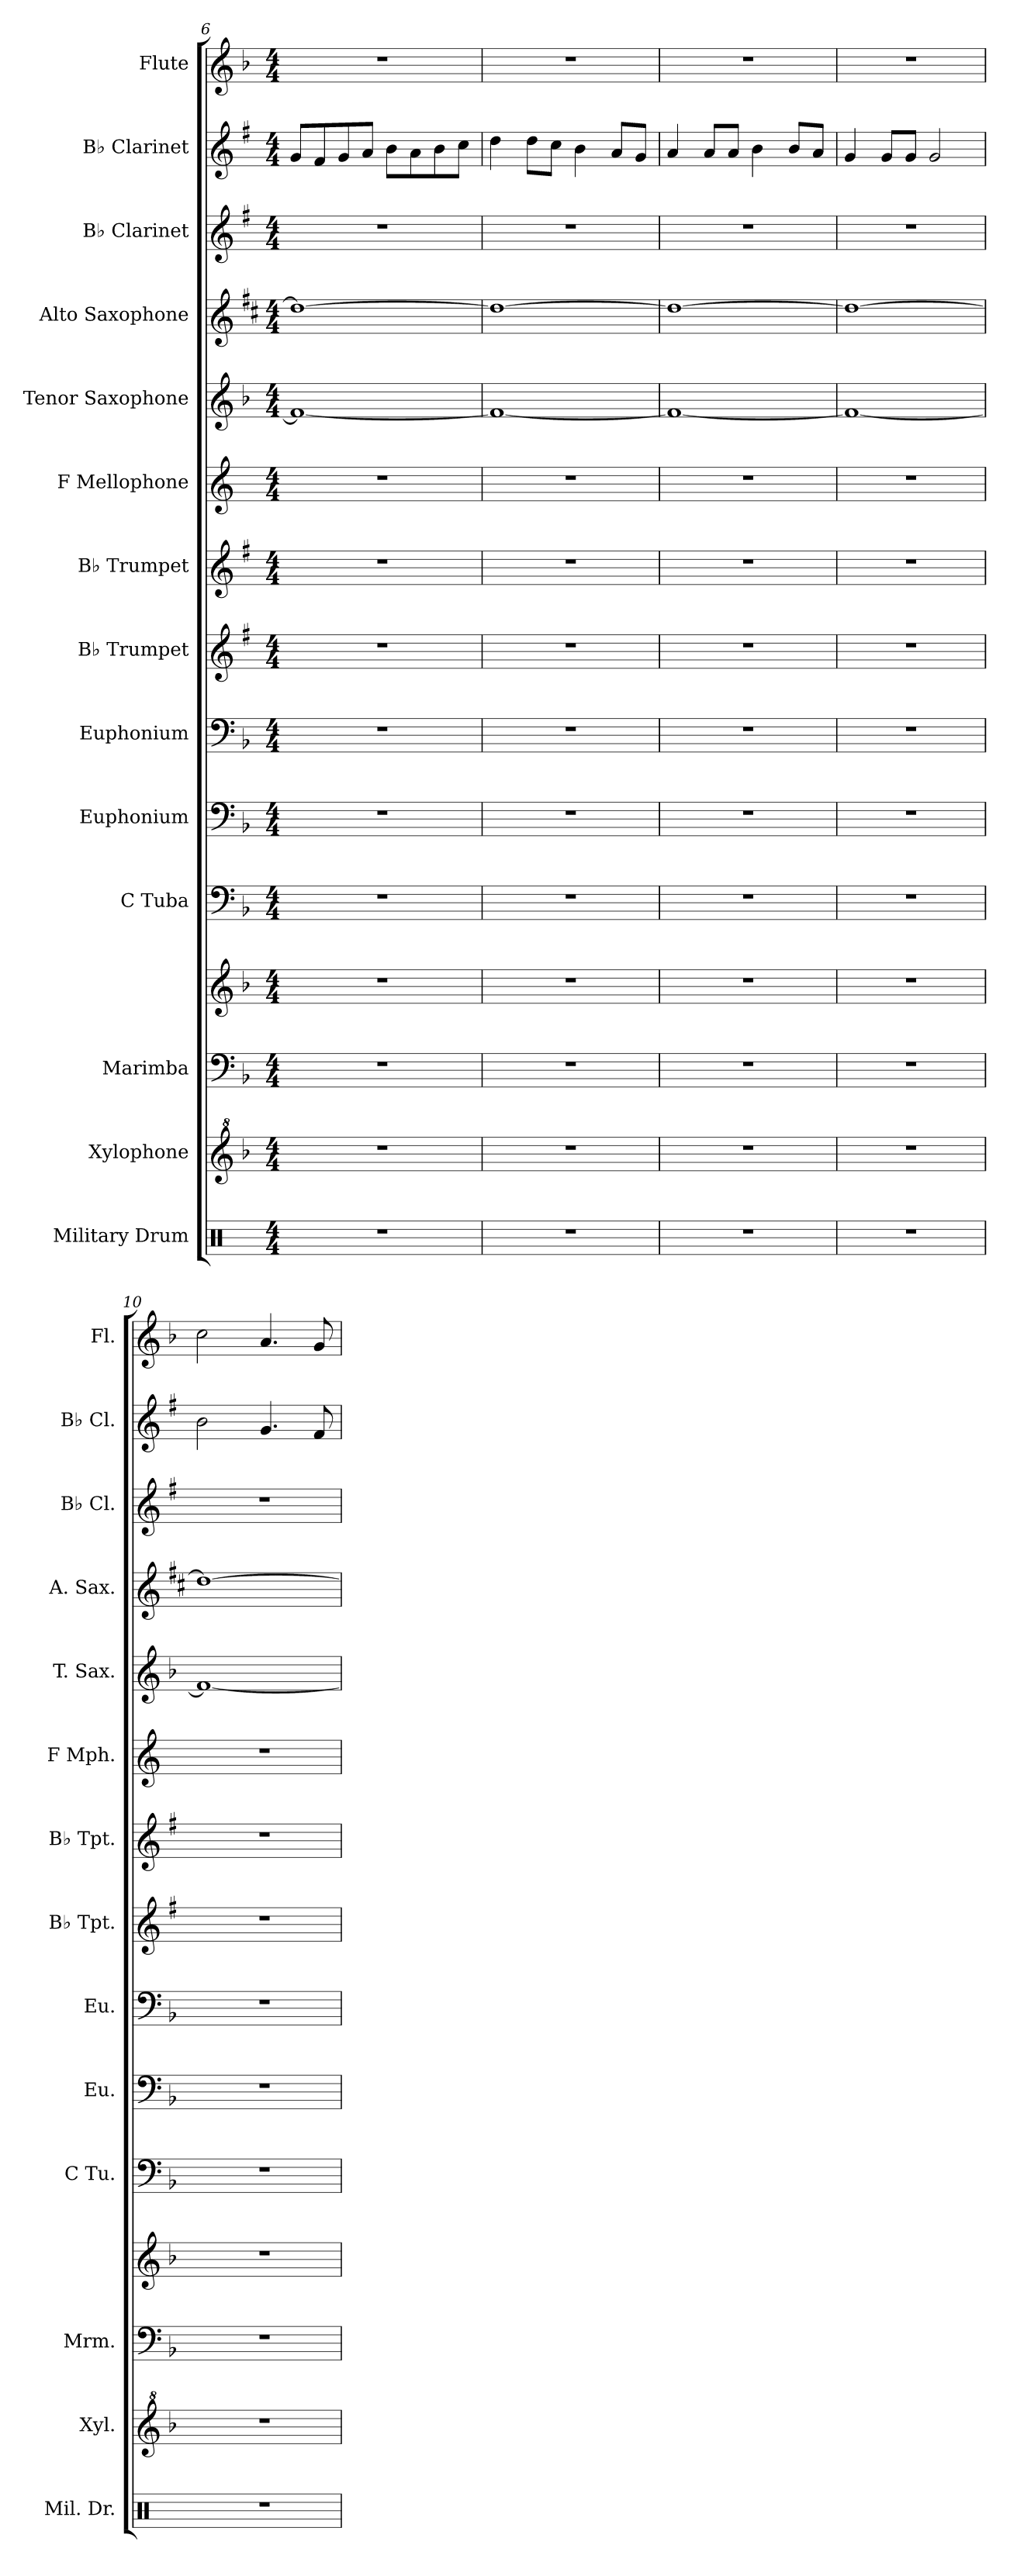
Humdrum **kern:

**kern	**kern	**kern	**kern	**kern	**kern	**kern	**kern	**kern	**kern	**kern	**kern	**kern	**kern	**kern
*part14	*part13	*part12	*part12	*part11	*part10	*part9	*part8	*part7	*part6	*part5	*part4	*part3	*part2	*part1
*staff15	*staff14	*staff13	*staff12	*staff11	*staff10	*staff9	*staff8	*staff7	*staff6	*staff5	*staff4	*staff3	*staff2	*staff1
*I"Military Drum	*I"Xylophone	*I"Marimba	*	*I"C Tuba	*I"Euphonium	*I"Euphonium	*I"B♭ Trumpet	*I"B♭ Trumpet	*I"F Mellophone	*I"Tenor Saxophone	*I"Alto Saxophone	*I"B♭ Clarinet	*I"B♭ Clarinet	*I"Flute
*I'Mil. Dr.	*I'Xyl.	*I'Mrm.	*	*I'C Tu.	*I'Eu.	*I'Eu.	*I'B♭ Tpt.	*I'B♭ Tpt.	*I'F Mph.	*I'T. Sax.	*I'A. Sax.	*I'B♭ Cl.	*I'B♭ Cl.	*I'Fl.
!!LO:PB:g=z
*clefX	*clefG^2	*clefF4	*clefG2	*clefF4	*clefF4	*clefF4	*clefG2	*clefG2	*clefG2	*clefG2	*clefG2	*clefG2	*clefG2	*clefG2
*	*	*	*	*	*	*	*ITrd1c2	*ITrd1c2	*ITrd4c7	*ITrd8c14	*ITrd5c9	*ITrd1c2	*ITrd1c2	*
*k[]	*k[b-]	*k[b-]	*k[b-]	*k[b-]	*k[b-]	*k[b-]	*k[b-]	*k[b-]	*k[b-]	*k[b-]	*k[b-]	*k[b-]	*k[b-]	*k[b-]
*C:	*F:	*F:	*F:	*F:	*F:	*F:	*F:	*F:	*F:	*F:	*F:	*F:	*F:	*F:
*M4/4	*M4/4	*M4/4	*M4/4	*M4/4	*M4/4	*M4/4	*M4/4	*M4/4	*M4/4	*M4/4	*M4/4	*M4/4	*M4/4	*M4/4
=6	=6	=6	=6	=6	=6	=6	=6	=6	=6	=6	=6	=6	=6	=6
1r	1r	1r	1r	1r	1r	1r	1r	1r	1r	1F_	1f_	1r	8f/L	1r
.	.	.	.	.	.	.	.	.	.	.	.	.	8e/	.
.	.	.	.	.	.	.	.	.	.	.	.	.	8f/	.
.	.	.	.	.	.	.	.	.	.	.	.	.	8g/J	.
.	.	.	.	.	.	.	.	.	.	.	.	.	8a\L	.
.	.	.	.	.	.	.	.	.	.	.	.	.	8g\	.
.	.	.	.	.	.	.	.	.	.	.	.	.	8a\	.
.	.	.	.	.	.	.	.	.	.	.	.	.	8b-\J	.
=7	=7	=7	=7	=7	=7	=7	=7	=7	=7	=7	=7	=7	=7	=7
1r	1r	1r	1r	1r	1r	1r	1r	1r	1r	1F_	1f_	1r	4cc\	1r
.	.	.	.	.	.	.	.	.	.	.	.	.	8cc\L	.
.	.	.	.	.	.	.	.	.	.	.	.	.	8b-\J	.
.	.	.	.	.	.	.	.	.	.	.	.	.	4a\	.
.	.	.	.	.	.	.	.	.	.	.	.	.	8g/L	.
.	.	.	.	.	.	.	.	.	.	.	.	.	8f/J	.
=8	=8	=8	=8	=8	=8	=8	=8	=8	=8	=8	=8	=8	=8	=8
1r	1r	1r	1r	1r	1r	1r	1r	1r	1r	1F_	1f_	1r	4g/	1r
.	.	.	.	.	.	.	.	.	.	.	.	.	8g/L	.
.	.	.	.	.	.	.	.	.	.	.	.	.	8g/J	.
.	.	.	.	.	.	.	.	.	.	.	.	.	4a\	.
.	.	.	.	.	.	.	.	.	.	.	.	.	8a/L	.
.	.	.	.	.	.	.	.	.	.	.	.	.	8g/J	.
=9	=9	=9	=9	=9	=9	=9	=9	=9	=9	=9	=9	=9	=9	=9
1r	1r	1r	1r	1r	1r	1r	1r	1r	1r	1F_	1f_	1r	4f/	1r
.	.	.	.	.	.	.	.	.	.	.	.	.	8f/L	.
.	.	.	.	.	.	.	.	.	.	.	.	.	8f/J	.
.	.	.	.	.	.	.	.	.	.	.	.	.	2f/	.
=10	=10	=10	=10	=10	=10	=10	=10	=10	=10	=10	=10	=10	=10	=10
1r	1r	1r	1r	1r	1r	1r	1r	1r	1r	1F_	1f_	1r	2a\	2cc\
.	.	.	.	.	.	.	.	.	.	.	.	.	4.f/	4.a/
.	.	.	.	.	.	.	.	.	.	.	.	.	8e/	8g/
=	=	=	=	=	=	=	=	=	=	=	=	=	=	=
*-	*-	*-	*-	*-	*-	*-	*-	*-	*-	*-	*-	*-	*-	*-
